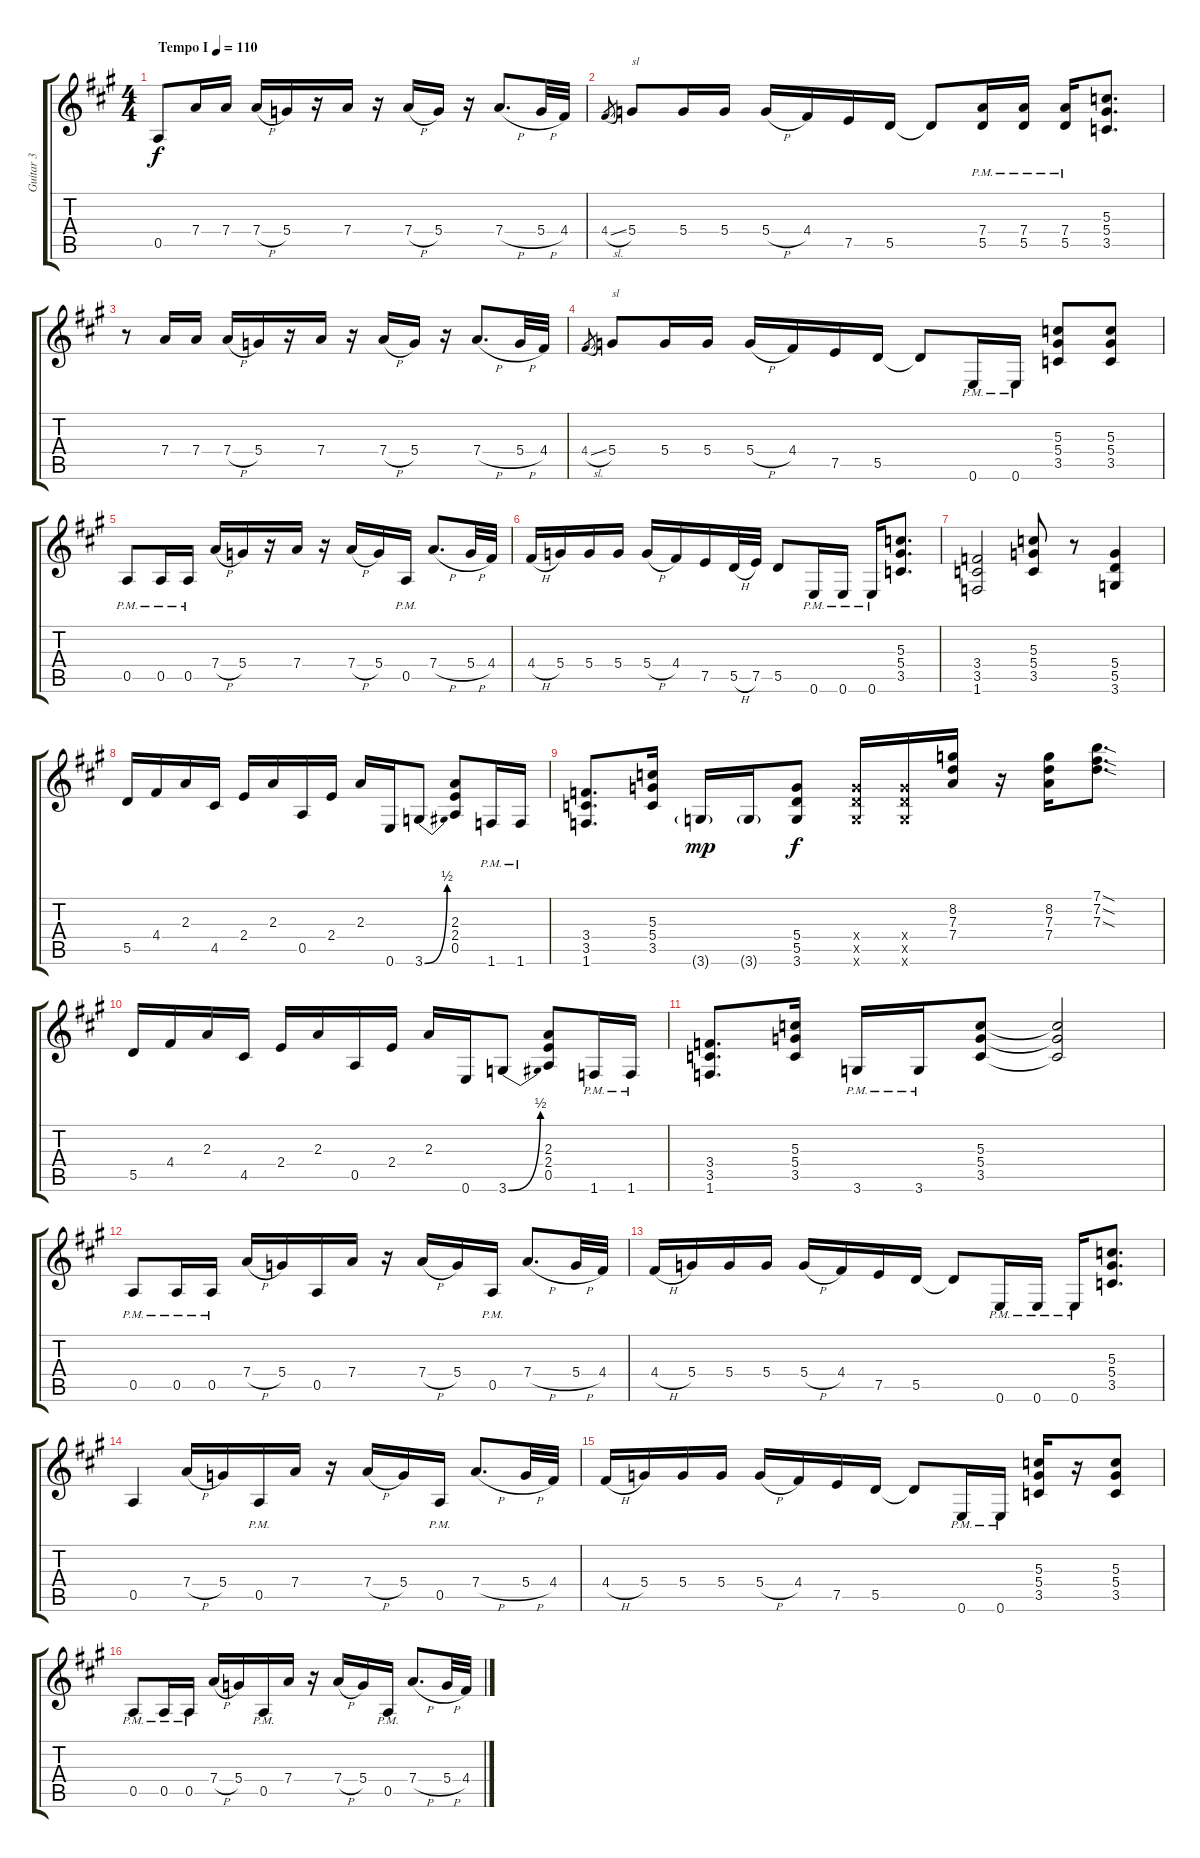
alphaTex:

\track ("Guitar 3" "Guitar 3") {instrument distortionguitar}
\staff {score tabs}
\tuning (E4 B3 G3 D3 A2 E2) {hide}
\ts (4 4)
\tempo (110 "Tempo I")
\clef g2
\ks a
0.5.8{dy f instrument distortionguitar} 7.4.16 7.4.16 7.4{h}.16 5.4.16 r.16 7.4.16 r.16 7.4{h}.16 5.4.16 r.16 7.4{h}.8{d} 5.4{h}.32 4.4.32 |
4.4{sl}.8{gr} 5.4.8{txt "sl"} 5.4.16 5.4.16 5.4{h}.16 4.4.16 7.5.16 5.5.16 5.5{t}.8 (7.4{pm} 5.5{pm}).16 (7.4{pm} 5.5{pm}).16 (7.4{pm} 5.5{pm}).16 (5.3 5.4 3.5).8{d} |
r.8 7.4.16 7.4.16 7.4{h}.16 5.4.16 r.16 7.4.16 r.16 7.4{h}.16 5.4.16 r.16 7.4{h}.8{d} 5.4{h}.32 4.4.32 |
4.4{sl}.8{gr} 5.4.8{txt "sl"} 5.4.16 5.4.16 5.4{h}.16 4.4.16 7.5.16 5.5.16 5.5{t}.8 0.6{pm}.16 0.6{pm}.16 (5.3 5.4 3.5).8 (5.3 5.4 3.5).8 |
0.5{pm}.8 0.5{pm}.16 0.5{pm}.16 7.4{h}.16 5.4.16 r.16 7.4.16 r.16 7.4{h}.16 5.4.16 0.5{pm}.16 7.4{h}.8{d} 5.4{h}.32 4.4.32 |
4.4{h}.16 5.4.16 5.4.16 5.4.16 5.4{h}.16 4.4.16 7.5.16 5.5{h}.32 7.5.32 5.5.8 0.6{pm}.16 0.6{pm}.16 0.6{pm}.16 (5.3 5.4 3.5).8{d} |
(3.4 3.5 1.6).2 (5.3 5.4 3.5).8 r.8 (5.4 5.5 3.6).4 |
5.5.16 4.4.16 2.3.16 4.5.16 2.4.16 2.3.16 0.5.16 2.4.16 2.3.16 0.6.16 3.6{be (bend 0 0 60 2)}.8 (2.3 2.4 0.5).8 1.6{pm}.16 1.6{pm}.16 |
(3.4 3.5 1.6).8{d} (5.3 5.4 3.5).16 3.6{g}.16{dy mp} 3.6{g}.16 (5.4 5.5 3.6).8{dy f} (5.4{x} 5.5{x} 3.6{x}).16 (5.4{x} 5.5{x} 3.6{x}).16 (8.2 7.3 7.4).16 r.16 (8.2 7.3 7.4).16 (7.1{sod} 7.2{sod} 7.3{sod}).8{d} |
5.5.16 4.4.16 2.3.16 4.5.16 2.4.16 2.3.16 0.5.16 2.4.16 2.3.16 0.6.16 3.6{be (bend 0 0 60 2)}.8 (2.3 2.4 0.5).8 1.6{pm}.16 1.6{pm}.16 |
(3.4 3.5 1.6).8{d} (5.3 5.4 3.5).16 3.6{pm}.16 3.6{pm}.16 (5.3 5.4 3.5).8 (5.3{t} 5.4{t} 3.5{t}).2 |
0.5{pm}.8 0.5{pm}.16 0.5{pm}.16 7.4{h}.16 5.4.16 0.5.16 7.4.16 r.16 7.4{h}.16 5.4.16 0.5{pm}.16 7.4{h}.8{d} 5.4{h}.32 4.4.32 |
4.4{h}.16 5.4.16 5.4.16 5.4.16 5.4{h}.16 4.4.16 7.5.16 5.5.16 5.5{t}.8 0.6{pm}.16 0.6{pm}.16 0.6{pm}.16 (5.3 5.4 3.5).8{d} |
0.5.4 7.4{h}.16 5.4.16 0.5{pm}.16 7.4.16 r.16 7.4{h}.16 5.4.16 0.5{pm}.16 7.4{h}.8{d} 5.4{h}.32 4.4.32 |
4.4{h}.16 5.4.16 5.4.16 5.4.16 5.4{h}.16 4.4.16 7.5.16 5.5.16 5.5{t}.8 0.6{pm}.16 0.6{pm}.16 (5.3 5.4 3.5).16 r.16 (5.3 5.4 3.5).8 |
0.5{pm}.8 0.5{pm}.16 0.5{pm}.16 7.4{h}.16 5.4.16 0.5{pm}.16 7.4.16 r.16 7.4{h}.16 5.4.16 0.5{pm}.16 7.4{h}.8{d} 5.4{h}.32 4.4.32
